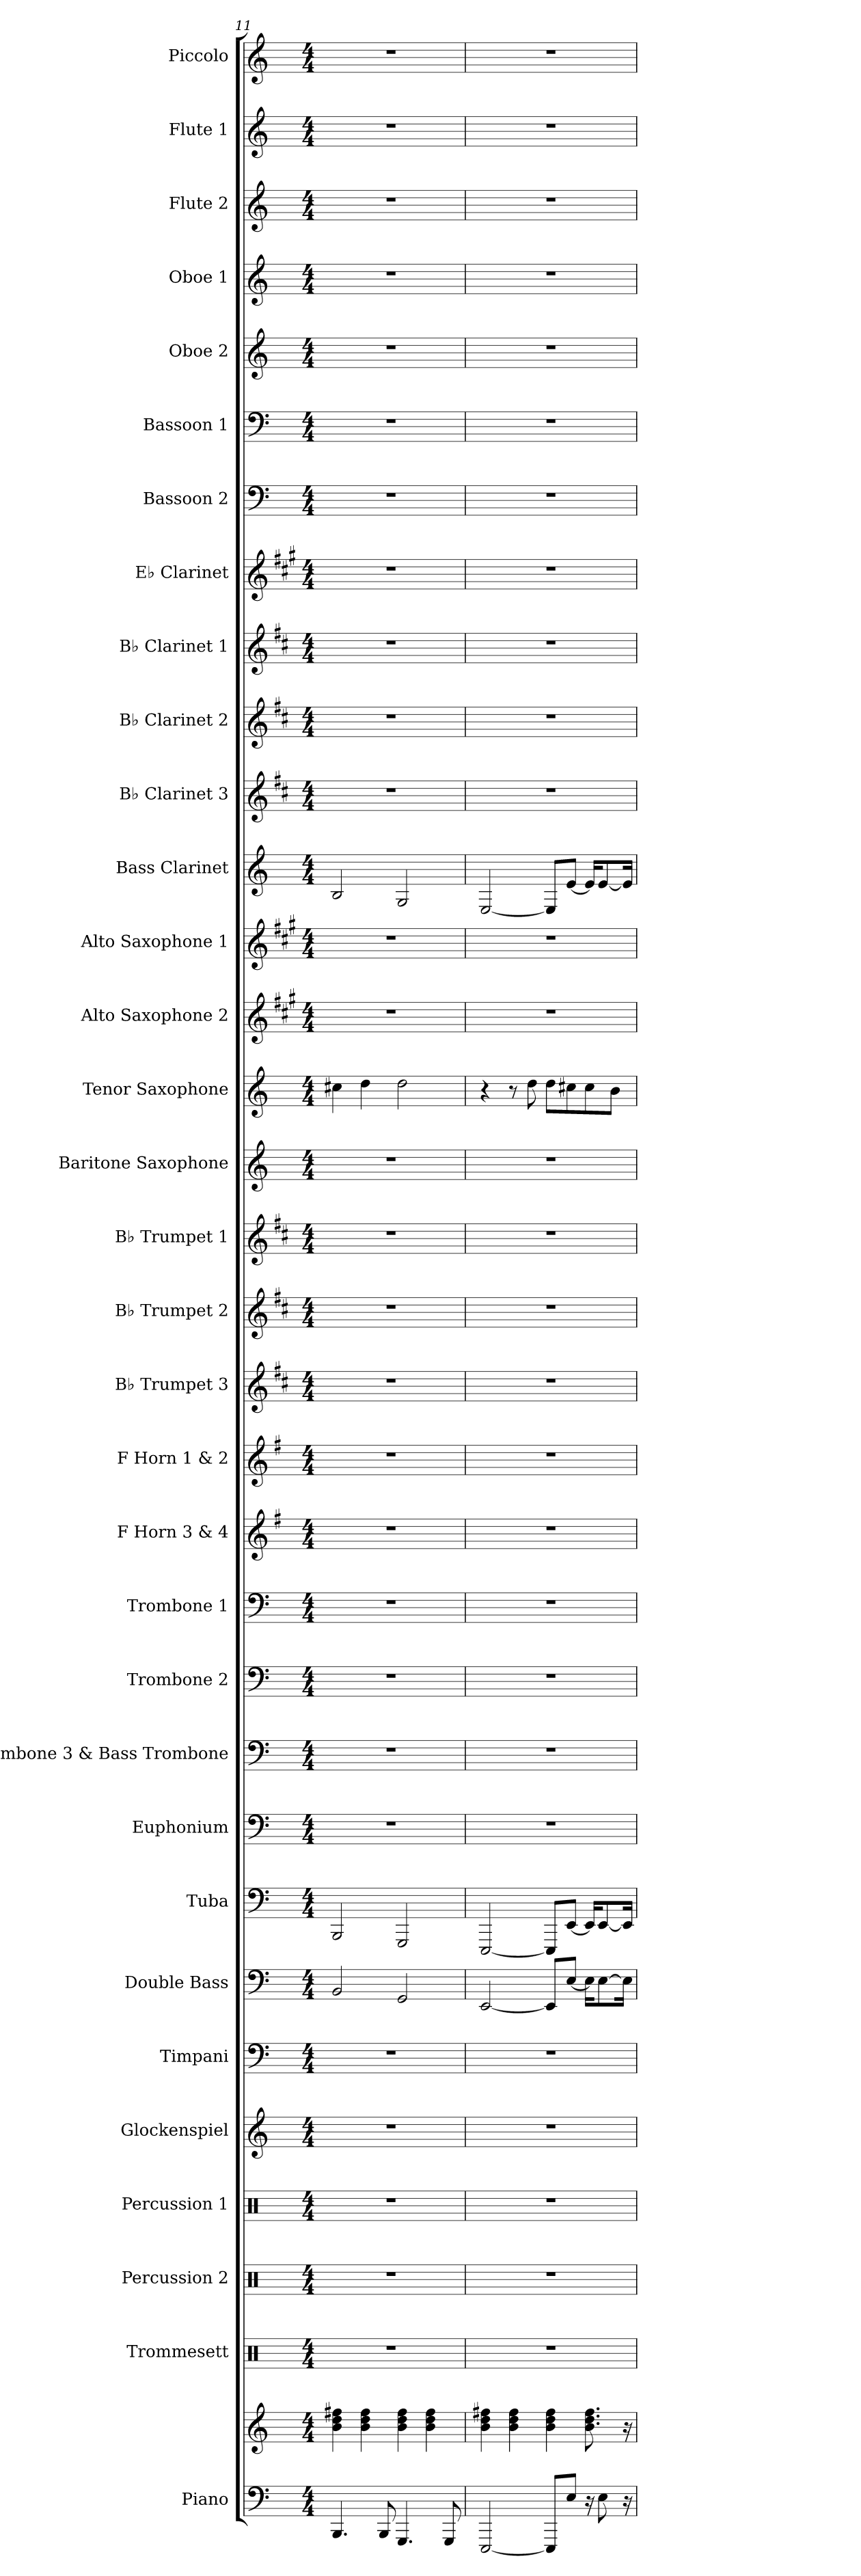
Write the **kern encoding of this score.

**kern	**kern	**kern	**kern	**kern	**kern	**kern	**kern	**kern	**kern	**kern	**kern	**kern	**kern	**kern	**kern	**kern	**kern	**kern	**kern	**kern	**kern	**kern	**kern	**kern	**kern	**kern	**kern	**kern	**kern	**kern	**kern	**kern	**kern
*part33	*part33	*part32	*part31	*part30	*part29	*part28	*part27	*part26	*part25	*part24	*part23	*part22	*part21	*part20	*part19	*part18	*part17	*part16	*part15	*part14	*part13	*part12	*part11	*part10	*part9	*part8	*part7	*part6	*part5	*part4	*part3	*part2	*part1
*staff34	*staff33	*staff32	*staff31	*staff30	*staff29	*staff28	*staff27	*staff26	*staff25	*staff24	*staff23	*staff22	*staff21	*staff20	*staff19	*staff18	*staff17	*staff16	*staff15	*staff14	*staff13	*staff12	*staff11	*staff10	*staff9	*staff8	*staff7	*staff6	*staff5	*staff4	*staff3	*staff2	*staff1
*I"Piano	*	*I"Trommesett	*I"Percussion 2	*I"Percussion 1	*I"Glockenspiel	*I"Timpani	*I"Double Bass	*I"Tuba	*I"Euphonium	*I"Trombone 3 &amp; Bass Trombone	*I"Trombone 2	*I"Trombone 1	*I"F Horn 3 &amp; 4	*I"F Horn 1 &amp; 2	*I"B♭ Trumpet 3	*I"B♭ Trumpet 2	*I"B♭ Trumpet 1	*I"Baritone Saxophone	*I"Tenor Saxophone	*I"Alto Saxophone 2	*I"Alto Saxophone 1	*I"Bass Clarinet	*I"B♭ Clarinet 3	*I"B♭ Clarinet 2	*I"B♭ Clarinet 1	*I"E♭ Clarinet	*I"Bassoon 2	*I"Bassoon 1	*I"Oboe 2	*I"Oboe 1	*I"Flute 2	*I"Flute 1	*I"Piccolo
*I'Pno.	*	*I'T. Sett	*I'Perc. 2	*I'Perc. 1	*I'Glk.	*I'Timp.	*I'Db.	*I'Tba.	*I'Euph.	*I'Tbn. 3 B. Tbn.	*I'Tbn. 2	*I'Tbn. 1	*I'F Hn. 3 4	*I'F Hn. 1 2	*I'B♭ Tpt. 3	*I'B♭ Tpt. 2	*I'B♭ Tpt. 1	*I'Bar. Sax.	*I'T. Sax.	*I'A. Sax. 2	*I'A. Sax. 1	*I'B. Cl.	*I'B♭ Cl. 3	*I'B♭ Cl. 2	*I'B♭ Cl. 1	*I'E♭ Cl.	*I'Bsn. 2	*I'Bsn. 1	*I'Ob. 2	*I'Ob. 1	*I'Fl. 2	*I'Fl. 1	*I'Picc.
*clefF4	*clefG2	*clefX	*clefX	*clefX	*clefG2	*clefF4	*clefF4	*clefF4	*clefF4	*clefF4	*clefF4	*clefF4	*clefG2	*clefG2	*clefG2	*clefG2	*clefG2	*clefG2	*clefG2	*clefG2	*clefG2	*clefG2	*clefG2	*clefG2	*clefG2	*clefG2	*clefF4	*clefF4	*clefG2	*clefG2	*clefG2	*clefG2	*clefG2
*	*	*	*	*	*ITrd-14c-24	*	*ITrd7c12	*	*	*	*	*	*ITrd4c7	*ITrd4c7	*ITrd1c2	*ITrd1c2	*ITrd1c2	*ITrd12c21	*ITrd8c14	*ITrd5c9	*ITrd5c9	*ITrd8c14	*ITrd1c2	*ITrd1c2	*ITrd1c2	*ITrd-2c-3	*	*	*	*	*	*	*ITrd-7c-12
*k[]	*k[]	*k[]	*k[]	*k[]	*k[]	*k[]	*k[]	*k[]	*k[]	*k[]	*k[]	*k[]	*k[]	*k[]	*k[]	*k[]	*k[]	*k[]	*k[]	*k[]	*k[]	*k[]	*k[]	*k[]	*k[]	*k[]	*k[]	*k[]	*k[]	*k[]	*k[]	*k[]	*k[]
*M4/4	*M4/4	*M4/4	*M4/4	*M4/4	*M4/4	*M4/4	*M4/4	*M4/4	*M4/4	*M4/4	*M4/4	*M4/4	*M4/4	*M4/4	*M4/4	*M4/4	*M4/4	*M4/4	*M4/4	*M4/4	*M4/4	*M4/4	*M4/4	*M4/4	*M4/4	*M4/4	*M4/4	*M4/4	*M4/4	*M4/4	*M4/4	*M4/4	*M4/4
=11	=11	=11	=11	=11	=11	=11	=11	=11	=11	=11	=11	=11	=11	=11	=11	=11	=11	=11	=11	=11	=11	=11	=11	=11	=11	=11	=11	=11	=11	=11	=11	=11	=11
4.BBB/	4b\ 4dd\ 4ff#X\	1r	1r	1r	1r	1r	2BBB/	2BBB/	1r	1r	1r	1r	1r	1r	1r	1r	1r	1r	4c#X\	1r	1r	2BB/	1r	1r	1r	1r	1r	1r	1r	1r	1r	1r	1r
.	4b\ 4dd\ 4ff#\	.	.	.	.	.	.	.	.	.	.	.	.	.	.	.	.	.	4d\	.	.	.	.	.	.	.	.	.	.	.	.	.	.
8BBB/	.	.	.	.	.	.	.	.	.	.	.	.	.	.	.	.	.	.	.	.	.	.	.	.	.	.	.	.	.	.	.	.	.
4.GGG/	4b\ 4dd\ 4ff#\	.	.	.	.	.	2GGG/	2GGG/	.	.	.	.	.	.	.	.	.	.	2d\	.	.	2GG/	.	.	.	.	.	.	.	.	.	.	.
.	4b\ 4dd\ 4ff#\	.	.	.	.	.	.	.	.	.	.	.	.	.	.	.	.	.	.	.	.	.	.	.	.	.	.	.	.	.	.	.	.
8GGG/	.	.	.	.	.	.	.	.	.	.	.	.	.	.	.	.	.	.	.	.	.	.	.	.	.	.	.	.	.	.	.	.	.
=12	=12	=12	=12	=12	=12	=12	=12	=12	=12	=12	=12	=12	=12	=12	=12	=12	=12	=12	=12	=12	=12	=12	=12	=12	=12	=12	=12	=12	=12	=12	=12	=12	=12
[2EEE/	4b\ 4dd\ 4ff#X\	1r	1r	1r	1r	1r	[2EEE/	[2EEE/	1r	1r	1r	1r	1r	1r	1r	1r	1r	1r	4r	1r	1r	[2EE/	1r	1r	1r	1r	1r	1r	1r	1r	1r	1r	1r
.	4b\ 4dd\ 4ff#\	.	.	.	.	.	.	.	.	.	.	.	.	.	.	.	.	.	8r	.	.	.	.	.	.	.	.	.	.	.	.	.	.
.	.	.	.	.	.	.	.	.	.	.	.	.	.	.	.	.	.	.	8d\	.	.	.	.	.	.	.	.	.	.	.	.	.	.
8EEE/L]	4b\ 4dd\ 4ff#\	.	.	.	.	.	8EEE/L]	8EEE/L]	.	.	.	.	.	.	.	.	.	.	8d\L	.	.	8EE/L]	.	.	.	.	.	.	.	.	.	.	.
8E/J	.	.	.	.	.	.	[8EE/J	[8EE/J	.	.	.	.	.	.	.	.	.	.	8c#X\	.	.	[8E/J	.	.	.	.	.	.	.	.	.	.	.
16r	8.b\ 8.dd\ 8.ff#\	.	.	.	.	.	16EE\KL]	16EE/KL]	.	.	.	.	.	.	.	.	.	.	8c#\	.	.	16E/KL]	.	.	.	.	.	.	.	.	.	.	.
8E\	.	.	.	.	.	.	[8EE\	[8EE/	.	.	.	.	.	.	.	.	.	.	.	.	.	[8E/	.	.	.	.	.	.	.	.	.	.	.
.	.	.	.	.	.	.	.	.	.	.	.	.	.	.	.	.	.	.	8B\J	.	.	.	.	.	.	.	.	.	.	.	.	.	.
16r	16r	.	.	.	.	.	16EE\Jk]	16EE/Jk]	.	.	.	.	.	.	.	.	.	.	.	.	.	16E/Jk]	.	.	.	.	.	.	.	.	.	.	.
=	=	=	=	=	=	=	=	=	=	=	=	=	=	=	=	=	=	=	=	=	=	=	=	=	=	=	=	=	=	=	=	=	=
*-	*-	*-	*-	*-	*-	*-	*-	*-	*-	*-	*-	*-	*-	*-	*-	*-	*-	*-	*-	*-	*-	*-	*-	*-	*-	*-	*-	*-	*-	*-	*-	*-	*-
